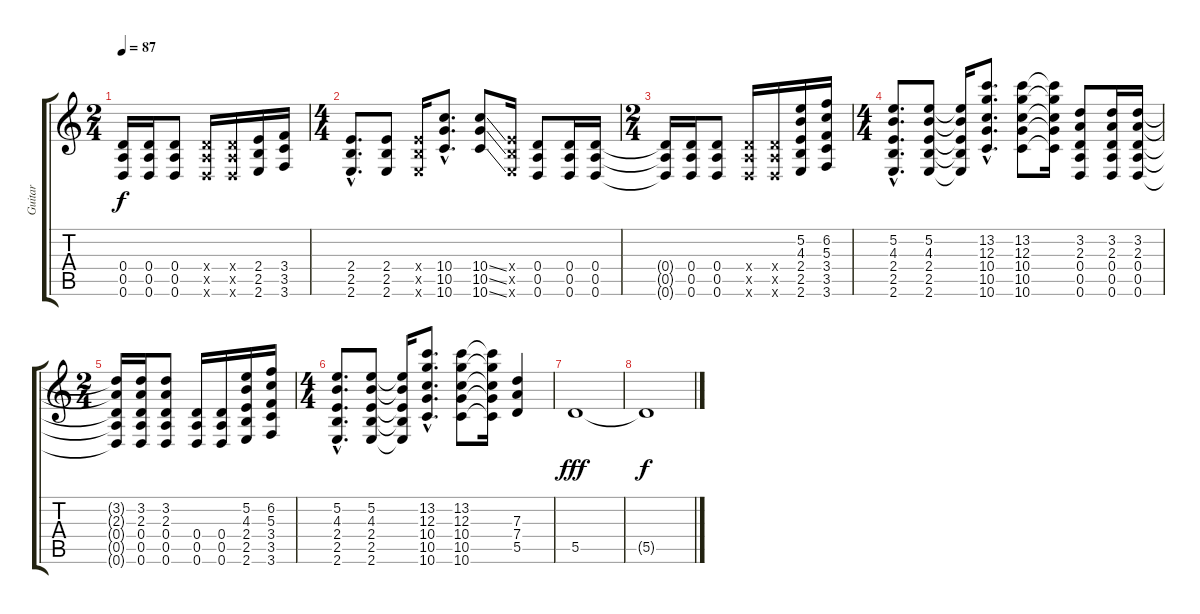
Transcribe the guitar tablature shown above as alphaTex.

\track ("Guitar" "Guitar") {instrument overdrivenguitar}
\staff {score tabs}
\tuning (E4 B3 G3 D3 A2 D2) {hide}
\ts (2 4)
\tempo 87
\clef g2
\ks c
(0.4{t} 0.5{t} 0.6{t}).16{dy f} (0.4 0.5 0.6).16 (0.4 0.5 0.6).8 (0.4{x} 0.5{x} 0.6{x}).16 (0.4{x} 0.5{x} 0.6{x}).16 (2.4 2.5 2.6).16 (3.4 3.5 3.6).16 |
\ts (4 4)
(2.4{hac} 2.5{hac} 2.6{hac}).8{d} (2.4 2.5 2.6).8 (2.4{x} 2.5{x} 2.6{x}).16 (10.4{hac} 10.5{hac} 10.6{hac}).8{d} (10.4{ss} 10.5{ss} 10.6{ss}).8 (2.4{x} 2.5{x} 2.6{x}).16 (0.4 0.5 0.6).8 (0.4 0.5 0.6).16 (0.4 0.5 0.6).16 |
\ts (2 4)
(0.4{t} 0.5{t} 0.6{t}).16 (0.4 0.5 0.6).16 (0.4 0.5 0.6).8 (0.4{x} 0.5{x} 0.6{x}).16 (0.4{x} 0.5{x} 0.6{x}).16 (5.2 4.3 2.4 2.5 2.6).16 (6.2 5.3 3.4 3.5 3.6).16 |
\ts (4 4)
(5.2{hac} 4.3{hac} 2.4{hac} 2.5{hac} 2.6{hac}).8{d} (5.2 4.3 2.4 2.5 2.6).8 (5.2{t} 4.3{t} 2.4{t} 2.5{t} 2.6{t}).16 (13.2{hac} 12.3{hac} 10.4{hac} 10.5{hac} 10.6{hac}).8{d} (13.2 12.3 10.4 10.5 10.6).8 (13.2{t} 12.3{t} 10.4{t} 10.5{t} 10.6{t}).16 (3.2 2.3 0.4 0.5 0.6).8 (3.2 2.3 0.4 0.5 0.6).16 (3.2 2.3 0.4 0.5 0.6).16 |
\ts (2 4)
(3.2{t} 2.3{t} 0.4{t} 0.5{t} 0.6{t}).16 (3.2 2.3 0.4 0.5 0.6).16 (3.2 2.3 0.4 0.5 0.6).8 (0.4 0.5 0.6).16 (0.4 0.5 0.6).16 (5.2 4.3 2.4 2.5 2.6).16 (6.2 5.3 3.4 3.5 3.6).16 |
\ts (4 4)
(5.2{hac} 4.3{hac} 2.4{hac} 2.5{hac} 2.6{hac}).8{d} (5.2 4.3 2.4 2.5 2.6).8 (5.2{t} 4.3{t} 2.4{t} 2.5{t} 2.6{t}).16 (13.2{hac} 12.3{hac} 10.4{hac} 10.5{hac} 10.6{hac}).8{d} (13.2 12.3 10.4 10.5 10.6).8 (13.2{t} 12.3{t} 10.4{t} 10.5{t} 10.6{t}).16 (7.3 7.4 5.5).4 |
5.5.1{dy fff volume 0} |
5.5{t}.1{dy f}
